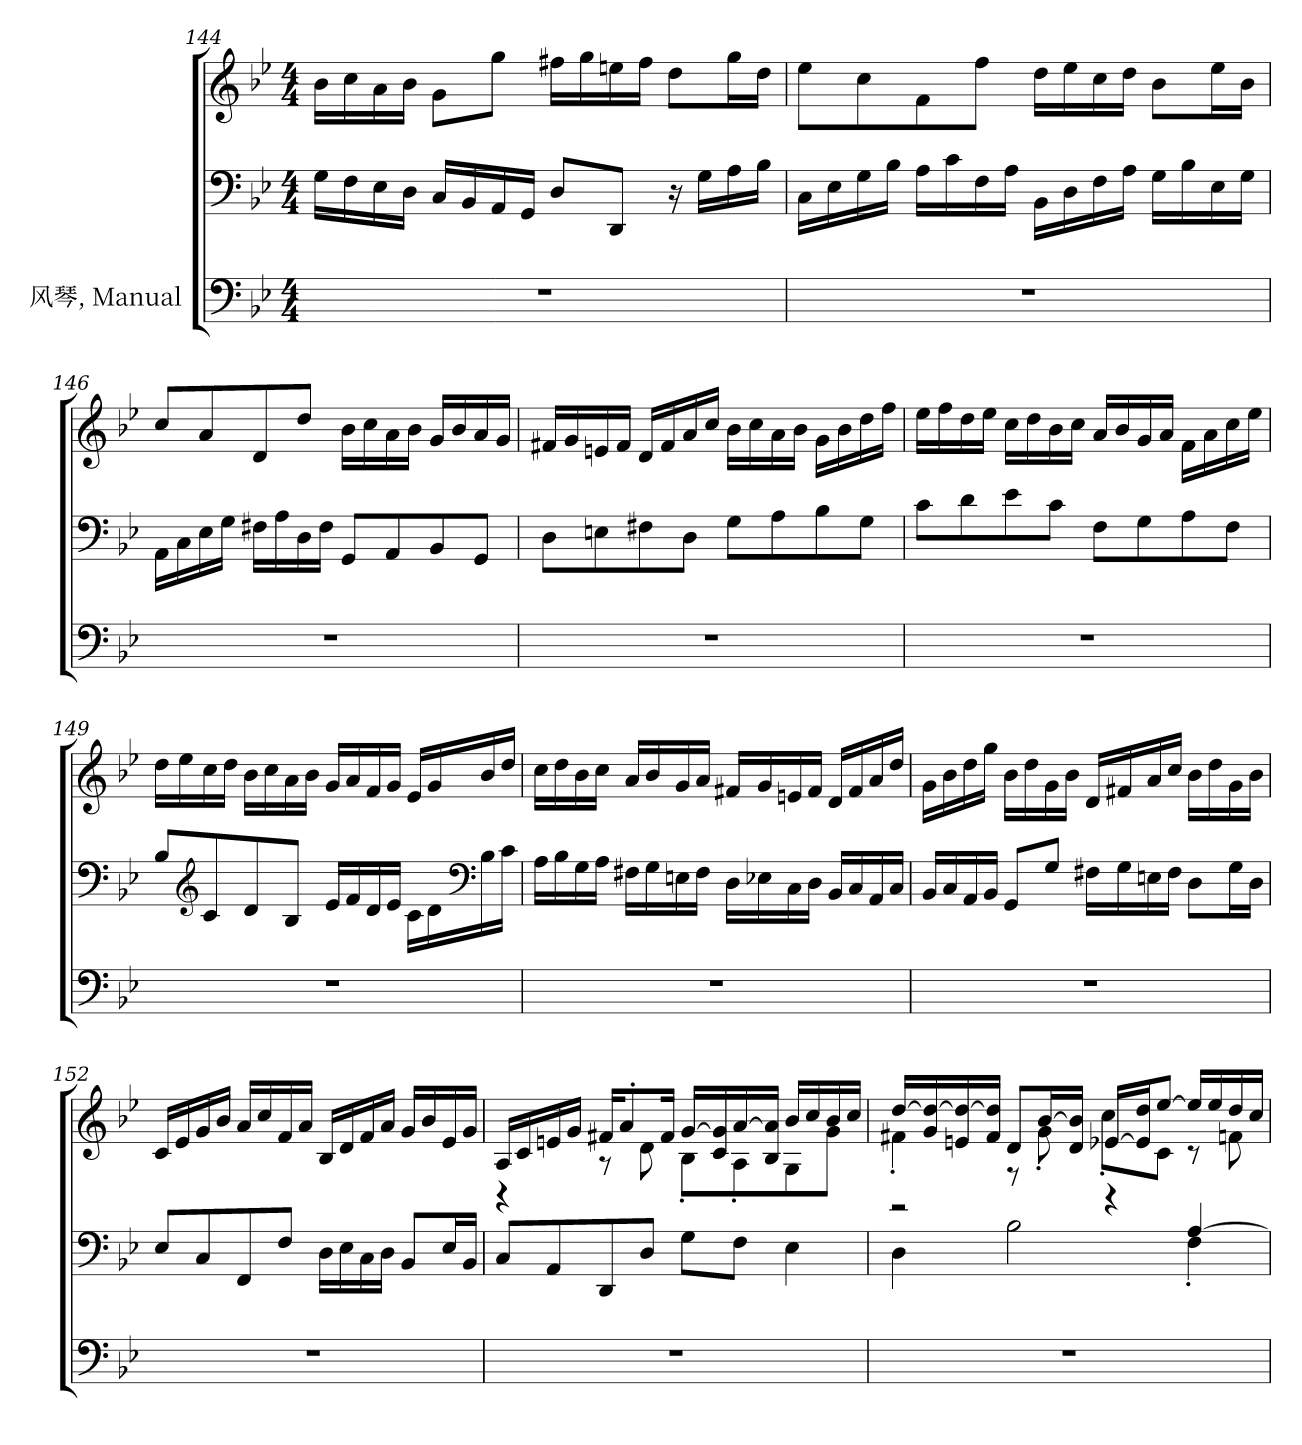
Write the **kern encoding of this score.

**kern	**kern	**kern
*part1	*part1	*part1
*staff3	*staff2	*staff1
*I"风琴, Manual	*	*
!!LO:LB:g=z
*clefF4	*clefF4	*clefG2
*k[b-e-]	*k[b-e-]	*k[b-e-]
*M4/4	*M4/4	*M4/4
=144	=144	=144
1r	16G\LL	16b-\LL
.	16F\	16cc\
.	16E-\	16a\
.	16D\JJ	16b-\JJ
.	16C/LL	8g\L
.	16BB-/	.
.	16AA/	8gg\J
.	16GG/JJ	.
.	8D/L	16ff#X\LL
.	.	16gg\
.	8DD/J	16een\
.	.	16ff#\JJ
.	16r	8dd\L
.	16G\LL	.
.	16A\	16gg\L
.	16B-\JJ	16dd\JJ
=145	=145	=145
1r	16C\LL	8ee-\L
.	16E-\	.
.	16G\	8cc\
.	16B-\JJ	.
.	16A\LL	8f\
.	16c\	.
.	16F\	8ff\J
.	16A\JJ	.
.	16BB-\LL	16dd\LL
.	16D\	16ee-\
.	16F\	16cc\
.	16A\JJ	16dd\JJ
.	16G\LL	8b-\L
.	16B-\	.
.	16E-\	16ee-\L
.	16G\JJ	16b-\JJ
!!LO:LB:g=z
=146	=146	=146
1r	16AA\LL	8cc/L
.	16C\	.
.	16E-\	8a/
.	16G\JJ	.
.	16F#X\LL	8d/
.	16A\	.
.	16D\	8dd/J
.	16F#\JJ	.
.	8GG/L	16b-\LL
.	.	16cc\
.	8AA/	16a\
.	.	16b-\JJ
.	8BB-/	16g/LL
.	.	16b-/
.	8GG/J	16a/
.	.	16g/JJ
=147	=147	=147
1r	8D\L	16f#X/LL
.	.	16g/
.	8En\	16en/
.	.	16f#/JJ
.	8F#X\	16d/LL
.	.	16f#/
.	8D\J	16a/
.	.	16cc/JJ
.	8G\L	16b-\LL
.	.	16cc\
.	8A\	16a\
.	.	16b-\JJ
.	8B-\	16g\LL
.	.	16b-\
.	8G\J	16dd\
.	.	16ff\JJ
!!LO:LB:g=z
=148	=148	=148
1r	8c\L	16ee-\LL
.	.	16ff\
.	8d\	16dd\
.	.	16ee-\JJ
.	8e-\	16cc\LL
.	.	16dd\
.	8c\J	16b-\
.	.	16cc\JJ
.	8F\L	16a/LL
.	.	16b-/
.	8G\	16g/
.	.	16a/JJ
.	8A\	16f\LL
.	.	16a\
.	8F\J	16cc\
.	.	16ee-\JJ
=149	=149	=149
1r	8B-/L	16dd\LL
.	.	16ee-\
*	*clefG2	*
.	8c/	16cc\
.	.	16dd\JJ
.	8d/	16b-\LL
.	.	16cc\
.	8B-/J	16a\
.	.	16b-\JJ
.	16e-/LL	16g/LL
.	16f/	16a/
.	16d/	16f/
.	16e-/JJ	16g/JJ
.	16c\LL	16e-/LL
.	16d\	16g/
*	*clefF4	*
.	16B-\	16b-/
.	16c\JJ	16dd/JJ
!!LO:PB:g=z
=150	=150	=150
1r	16A\LL	16cc\LL
.	16B-\	16dd\
.	16G\	16b-\
.	16A\JJ	16cc\JJ
.	16F#X\LL	16a/LL
.	16G\	16b-/
.	16En\	16g/
.	16F#\JJ	16a/JJ
.	16D\LL	16f#X/LL
.	16E-X\	16g/
.	16C\	16en/
.	16D\JJ	16f#/JJ
.	16BB-/LL	16d/LL
.	16C/	16f#/
.	16AA/	16a/
.	16C/JJ	16dd/JJ
=151	=151	=151
1r	16BB-/LL	16g\LL
.	16C/	16b-\
.	16AA/	16dd\
.	16BB-/JJ	16gg\JJ
.	8GG/L	16b-\LL
.	.	16dd\
.	8G/J	16g\
.	.	16b-\JJ
.	16F#X\LL	16d/LL
.	16G\	16f#X/
.	16En\	16a/
.	16F#\JJ	16cc/JJ
.	8D\L	16b-\LL
.	.	16dd\
.	16G\L	16g\
.	16D\JJ	16b-\JJ
!!LO:LB:g=z
=152	=152	=152
1r	8E-/L	16c/LL
.	.	16e-/
.	8C/	16g/
.	.	16b-/JJ
.	8FF/	16a/LL
.	.	16cc/
.	8F/J	16f/
.	.	16a/JJ
.	16D\LL	16B-/LL
.	16E-\	16d/
.	16C\	16f/
.	16D\JJ	16a/JJ
.	8BB-/L	16g/LL
.	.	16b-/
.	16E-/L	16e-/
.	16BB-/JJ	16g/JJ
=153	=153	=153
*	*	*^
1r	8C/L	16A/LL	4r
.	.	16c/	.
.	8AA/	16en/	.
.	.	16g/JJ	.
.	8DD/	16f#X/KL	8r
.	.	8a'/	.
.	8D/J	.	8d\
.	.	16f#/Jk	.
.	8G\L	[16g/LL	8B-'\L
.	.	16c/ 16g/]	.
.	8F\J	[16a/	8A'\
.	.	16B-/ 16a/]JJ	.
.	4E-\	16b-/LL	8G\
.	.	16cc/	.
.	.	16b-/	8g\J
.	.	16cc/JJ	.
!!LO:LB:g=z	!!
=154	=154	=154	=154
*	*^	*	*
1r	2r	4D\	[16dd/LL	4f#X'\
.	.	.	16g/ 16dd/_	.
.	.	.	16en/ 16dd/_	.
.	.	.	16f#/ 16dd/]JJ	.
.	.	2B-\	8d/L	8r
.	.	.	[16b-/L	8g'\
.	.	.	16d/ 16b-/]JJ	.
.	4r	.	[16e-X/LL	8cc'\L
.	.	.	16e-/] 16dd/J	.
.	.	.	[8ee-/J	8c\J
.	[4A/	4F'\	16ee-/LL]	8r
.	.	.	16ee-/	.
.	.	.	16dd/	8fn\
.	.	.	16cc/JJ	.
*	*v	*v	*	*
*	*	*v	*v
=	=	=
*-	*-	*-
